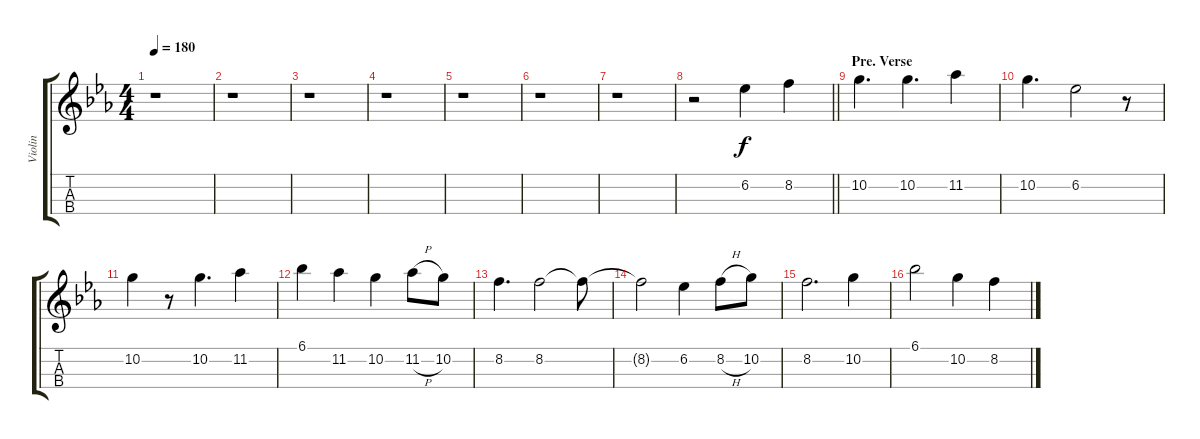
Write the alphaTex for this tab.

\track ("Violin" "Violin") {instrument violin}
\staff {score tabs}
\tuning (E5 A4 D4 G3) {hide}
\ts (4 4)
\tempo 180
\clef g2
\ks eb
r.1{dy f} |
r.1 |
r.1 |
r.1 |
r.1 |
r.1 |
r.1 |
\barLineRight lightlight
r.2 6.2.4 8.2.4 |
\section ("" "Pre. Verse")
10.2.4{d} 10.2.4{d} 11.2.4 |
10.2.4{d} 6.2.2 r.8 |
10.2.4 r.8 10.2.4{d} 11.2.4 |
6.1.4 11.2.4 10.2.4 11.2{h}.8 10.2.8 |
8.2.4{d} 8.2.2 8.2{t}.8 |
8.2{t}.2 6.2.4 8.2{h}.8 10.2.8 |
8.2.2{d} 10.2.4 |
6.1.2 10.2.4 8.2.4
